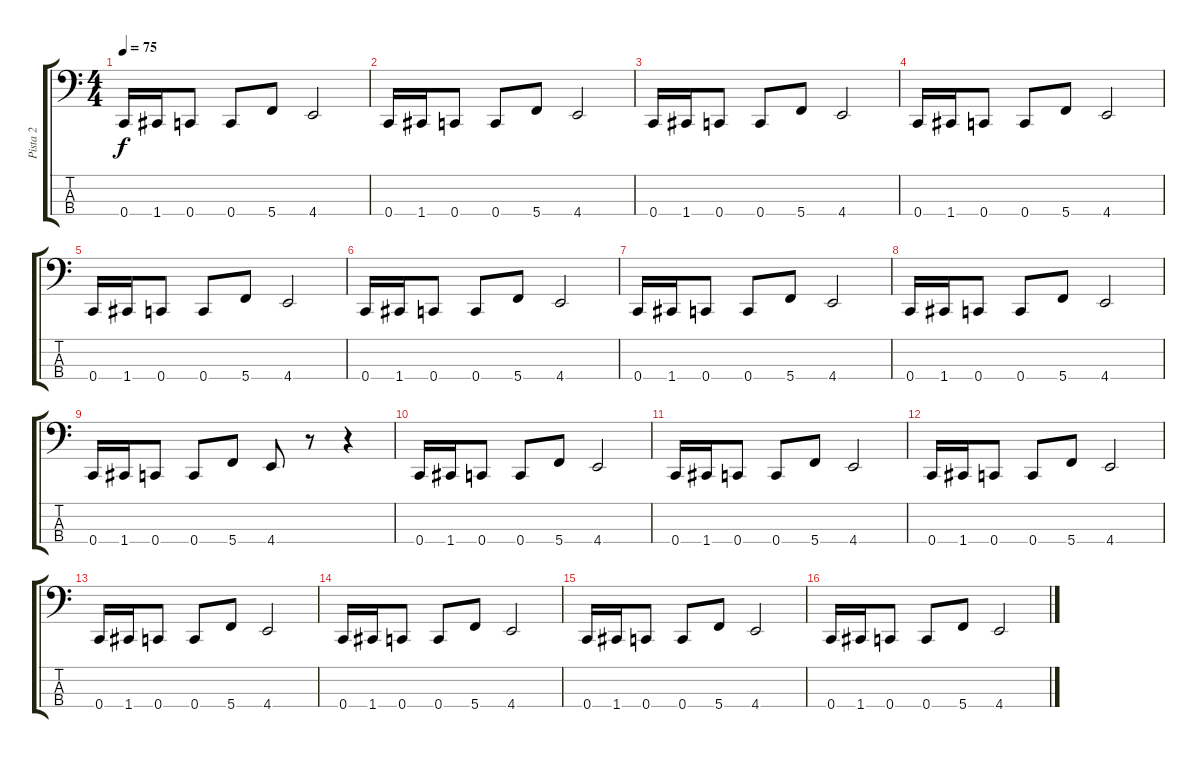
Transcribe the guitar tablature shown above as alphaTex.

\track ("Pista 2" "Pista 2") {instrument acousticguitarsteel}
\staff {score tabs}
\tuning (F2 C2 G1 C1) {hide}
\ts (4 4)
\tempo 75
\clef f4
\ks c
0.4.16{dy f} 1.4.16 0.4.8 0.4.8 5.4.8 4.4.2 |
0.4.16 1.4.16 0.4.8 0.4.8 5.4.8 4.4.2 |
0.4.16 1.4.16 0.4.8 0.4.8 5.4.8 4.4.2 |
0.4.16 1.4.16 0.4.8 0.4.8 5.4.8 4.4.2 |
0.4.16 1.4.16 0.4.8 0.4.8 5.4.8 4.4.2 |
0.4.16 1.4.16 0.4.8 0.4.8 5.4.8 4.4.2 |
0.4.16 1.4.16 0.4.8 0.4.8 5.4.8 4.4.2 |
0.4.16 1.4.16 0.4.8 0.4.8 5.4.8 4.4.2 |
0.4.16 1.4.16 0.4.8 0.4.8 5.4.8 4.4.8 r.8 r.4 |
0.4.16 1.4.16 0.4.8 0.4.8 5.4.8 4.4.2 |
0.4.16 1.4.16 0.4.8 0.4.8 5.4.8 4.4.2 |
0.4.16 1.4.16 0.4.8 0.4.8 5.4.8 4.4.2 |
0.4.16 1.4.16 0.4.8 0.4.8 5.4.8 4.4.2 |
0.4.16 1.4.16 0.4.8 0.4.8 5.4.8 4.4.2 |
0.4.16 1.4.16 0.4.8 0.4.8 5.4.8 4.4.2 |
0.4.16 1.4.16 0.4.8 0.4.8 5.4.8 4.4.2
